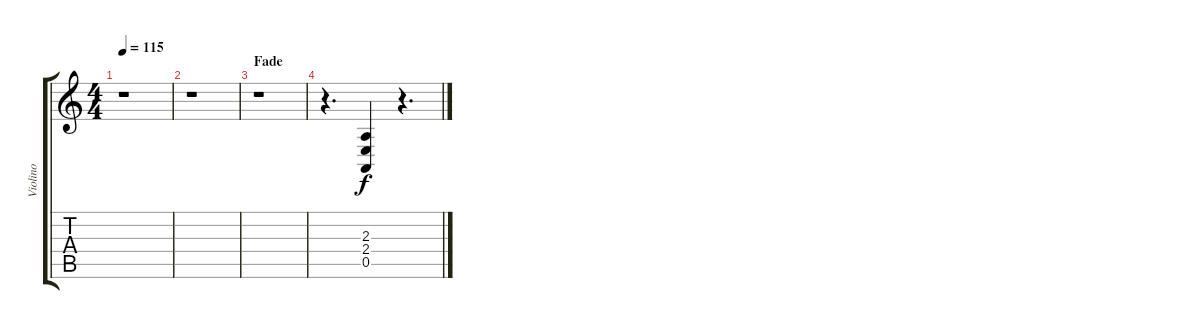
\track ("Violino" "Violino") {instrument tremolostrings}
\staff {score tabs}
\tuning (E4 B3 G3 D3 A2 E2) {hide}
\ts (4 4)
\tempo 115
\clef g2
\ks c
r.1{dy f} |
r.1 |
\section ("" "Fade")
r.1{volume 0} |
r.4{d} (2.3 2.4 0.5).4 r.4{d}
